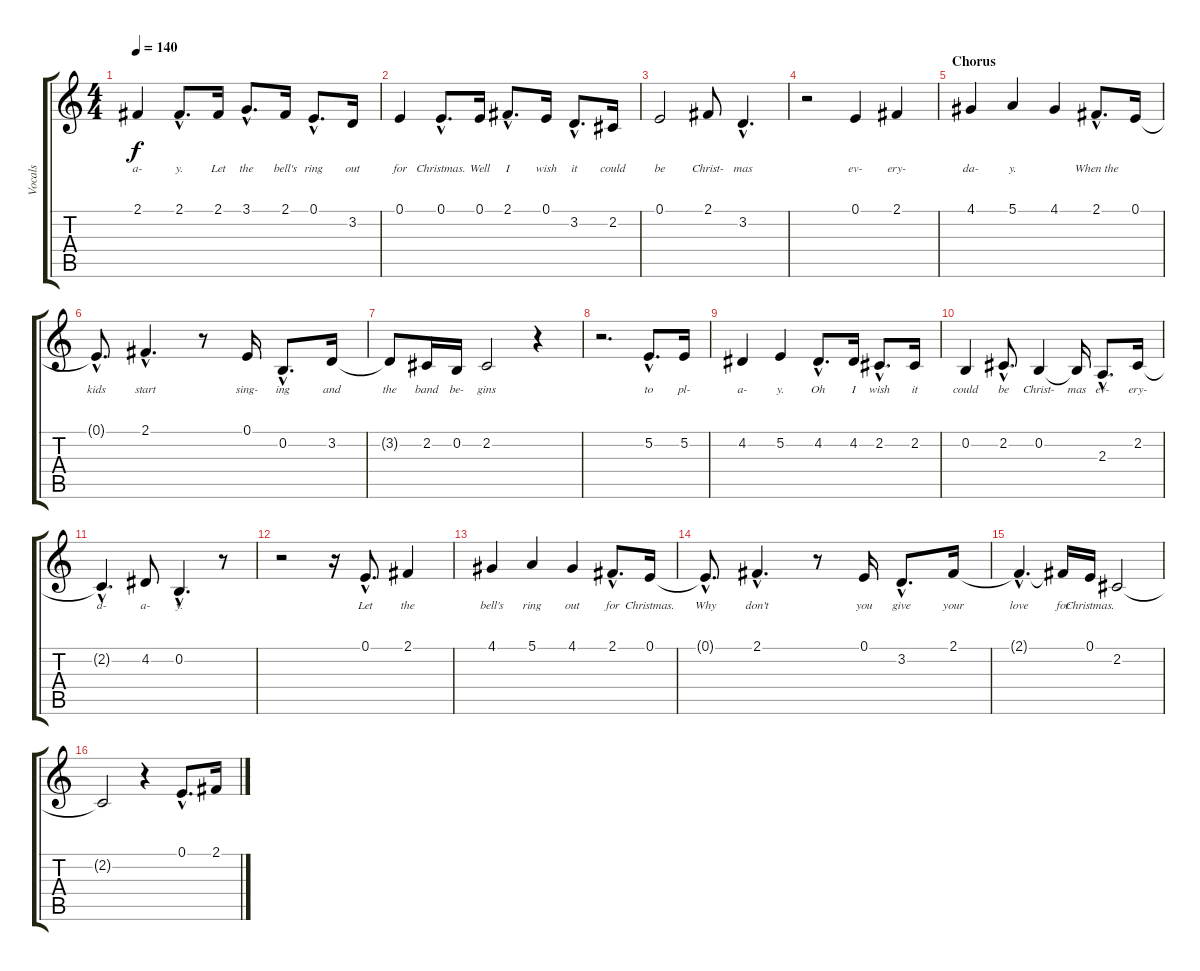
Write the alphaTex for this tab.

\track ("Vocals" "Vocals") {instrument lead5charang}
\staff {score tabs}
\tuning (E4 B3 G3 D3 A2 E2) {hide}
\ts (4 4)
\tempo 140
\clef g2
\ks c
2.1.4{lyrics (0 "a-") lyrics (1 "") lyrics (2 "") lyrics (3 "") lyrics (4 "") dy f} 2.1{hac}.8{d lyrics (0 "y.") lyrics (1 "") lyrics (2 "") lyrics (3 "") lyrics (4 "")} 2.1.16{lyrics (0 "Let") lyrics (1 "") lyrics (2 "") lyrics (3 "") lyrics (4 "")} 3.1{hac}.8{d lyrics (0 "the") lyrics (1 "") lyrics (2 "") lyrics (3 "") lyrics (4 "")} 2.1.16{lyrics (0 "bell's") lyrics (1 "") lyrics (2 "") lyrics (3 "") lyrics (4 "")} 0.1{hac}.8{d lyrics (0 "ring") lyrics (1 "") lyrics (2 "") lyrics (3 "") lyrics (4 "")} 3.2.16{lyrics (0 "out") lyrics (1 "") lyrics (2 "") lyrics (3 "") lyrics (4 "")} |
0.1.4{lyrics (0 "for") lyrics (1 "") lyrics (2 "") lyrics (3 "") lyrics (4 "")} 0.1{hac}.8{d lyrics (0 "Christmas.") lyrics (1 "") lyrics (2 "") lyrics (3 "") lyrics (4 "")} 0.1.16{lyrics (0 "Well") lyrics (1 "") lyrics (2 "") lyrics (3 "") lyrics (4 "")} 2.1{hac}.8{d lyrics (0 "I") lyrics (1 "") lyrics (2 "") lyrics (3 "") lyrics (4 "")} 0.1.16{lyrics (0 "wish") lyrics (1 "") lyrics (2 "") lyrics (3 "") lyrics (4 "")} 3.2{hac}.8{d lyrics (0 "it") lyrics (1 "") lyrics (2 "") lyrics (3 "") lyrics (4 "")} 2.2.16{lyrics (0 "could") lyrics (1 "") lyrics (2 "") lyrics (3 "") lyrics (4 "")} |
0.1.2{lyrics (0 "be") lyrics (1 "") lyrics (2 "") lyrics (3 "") lyrics (4 "")} 2.1.8{lyrics (0 "Christ-") lyrics (1 "") lyrics (2 "") lyrics (3 "") lyrics (4 "")} 3.2{hac}.4{d lyrics (0 "mas") lyrics (1 "") lyrics (2 "") lyrics (3 "") lyrics (4 "")} |
r.2 0.1.4{lyrics (0 "ev-") lyrics (1 "") lyrics (2 "") lyrics (3 "") lyrics (4 "")} 2.1.4{lyrics (0 "ery-") lyrics (1 "") lyrics (2 "") lyrics (3 "") lyrics (4 "")} |
\section ("" "Chorus")
4.1.4{lyrics (0 "da-") lyrics (1 "") lyrics (2 "") lyrics (3 "") lyrics (4 "")} 5.1.4{lyrics (0 "y.") lyrics (1 "") lyrics (2 "") lyrics (3 "") lyrics (4 "")} 4.1.4{lyrics (0 "") lyrics (1 "") lyrics (2 "") lyrics (3 "") lyrics (4 "")} 2.1{hac}.8{d lyrics (0 "When the") lyrics (1 "") lyrics (2 "") lyrics (3 "") lyrics (4 "")} 0.1.16{lyrics (0 "") lyrics (1 "") lyrics (2 "") lyrics (3 "") lyrics (4 "")} |
0.1{hac t}.8{d lyrics (0 "kids") lyrics (1 "") lyrics (2 "") lyrics (3 "") lyrics (4 "")} 2.1{hac}.4{d lyrics (0 "start") lyrics (1 "") lyrics (2 "") lyrics (3 "") lyrics (4 "")} r.8 0.1.16{lyrics (0 "sing-") lyrics (1 "") lyrics (2 "") lyrics (3 "") lyrics (4 "")} 0.2{hac}.8{d lyrics (0 "ing") lyrics (1 "") lyrics (2 "") lyrics (3 "") lyrics (4 "")} 3.2.16{lyrics (0 "and") lyrics (1 "") lyrics (2 "") lyrics (3 "") lyrics (4 "")} |
3.2{t}.8{lyrics (0 "the") lyrics (1 "") lyrics (2 "") lyrics (3 "") lyrics (4 "")} 2.2.16{lyrics (0 "band") lyrics (1 "") lyrics (2 "") lyrics (3 "") lyrics (4 "")} 0.2.16{lyrics (0 "be-") lyrics (1 "") lyrics (2 "") lyrics (3 "") lyrics (4 "")} 2.2.2{lyrics (0 "gins") lyrics (1 "") lyrics (2 "") lyrics (3 "") lyrics (4 "")} r.4 |
r.2{d} 5.2{hac}.8{d lyrics (0 "to") lyrics (1 "") lyrics (2 "") lyrics (3 "") lyrics (4 "")} 5.2.16{lyrics (0 "pl-") lyrics (1 "") lyrics (2 "") lyrics (3 "") lyrics (4 "")} |
4.2.4{lyrics (0 "a-") lyrics (1 "") lyrics (2 "") lyrics (3 "") lyrics (4 "")} 5.2.4{lyrics (0 "y.") lyrics (1 "") lyrics (2 "") lyrics (3 "") lyrics (4 "")} 4.2{hac}.8{d lyrics (0 "Oh") lyrics (1 "") lyrics (2 "") lyrics (3 "") lyrics (4 "")} 4.2.16{lyrics (0 "I") lyrics (1 "") lyrics (2 "") lyrics (3 "") lyrics (4 "")} 2.2{hac}.8{d lyrics (0 "wish") lyrics (1 "") lyrics (2 "") lyrics (3 "") lyrics (4 "")} 2.2.16{lyrics (0 "it") lyrics (1 "") lyrics (2 "") lyrics (3 "") lyrics (4 "")} |
0.2.4{lyrics (0 "could") lyrics (1 "") lyrics (2 "") lyrics (3 "") lyrics (4 "")} 2.2{hac}.8{d lyrics (0 "be") lyrics (1 "") lyrics (2 "") lyrics (3 "") lyrics (4 "")} 0.2.4{lyrics (0 "Christ-") lyrics (1 "") lyrics (2 "") lyrics (3 "") lyrics (4 "")} 0.2{t}.16{lyrics (0 "mas") lyrics (1 "") lyrics (2 "") lyrics (3 "") lyrics (4 "")} 2.3{hac}.8{d lyrics (0 "ev-") lyrics (1 "") lyrics (2 "") lyrics (3 "") lyrics (4 "")} 2.2.16{lyrics (0 "ery-") lyrics (1 "") lyrics (2 "") lyrics (3 "") lyrics (4 "")} |
2.2{hac t}.4{d lyrics (0 "d-") lyrics (1 "") lyrics (2 "") lyrics (3 "") lyrics (4 "")} 4.2.8{lyrics (0 "a-") lyrics (1 "") lyrics (2 "") lyrics (3 "") lyrics (4 "")} 0.2{hac}.4{d lyrics (0 "y.") lyrics (1 "") lyrics (2 "") lyrics (3 "") lyrics (4 "")} r.8 |
r.2 r.16 0.1{hac}.8{d lyrics (0 "Let") lyrics (1 "") lyrics (2 "") lyrics (3 "") lyrics (4 "")} 2.1.4{lyrics (0 "the") lyrics (1 "") lyrics (2 "") lyrics (3 "") lyrics (4 "")} |
4.1.4{lyrics (0 "bell's") lyrics (1 "") lyrics (2 "") lyrics (3 "") lyrics (4 "")} 5.1.4{lyrics (0 "ring") lyrics (1 "") lyrics (2 "") lyrics (3 "") lyrics (4 "")} 4.1.4{lyrics (0 "out") lyrics (1 "") lyrics (2 "") lyrics (3 "") lyrics (4 "")} 2.1{hac}.8{d lyrics (0 "for") lyrics (1 "") lyrics (2 "") lyrics (3 "") lyrics (4 "")} 0.1.16{lyrics (0 "Christmas.") lyrics (1 "") lyrics (2 "") lyrics (3 "") lyrics (4 "")} |
0.1{hac t}.8{d lyrics (0 "Why") lyrics (1 "") lyrics (2 "") lyrics (3 "") lyrics (4 "")} 2.1{hac}.4{d lyrics (0 "don't") lyrics (1 "") lyrics (2 "") lyrics (3 "") lyrics (4 "")} r.8 0.1.16{lyrics (0 "you") lyrics (1 "") lyrics (2 "") lyrics (3 "") lyrics (4 "")} 3.2{hac}.8{d lyrics (0 "give") lyrics (1 "") lyrics (2 "") lyrics (3 "") lyrics (4 "")} 2.1.16{lyrics (0 "your") lyrics (1 "") lyrics (2 "") lyrics (3 "") lyrics (4 "")} |
2.1{hac t}.4{d lyrics (0 "love") lyrics (1 "") lyrics (2 "") lyrics (3 "") lyrics (4 "")} 2.1{t}.16{lyrics (0 "for") lyrics (1 "") lyrics (2 "") lyrics (3 "") lyrics (4 "")} 0.1.16{lyrics (0 "Christmas.") lyrics (1 "") lyrics (2 "") lyrics (3 "") lyrics (4 "")} 2.2.2{lyrics (0 "") lyrics (1 "") lyrics (2 "") lyrics (3 "") lyrics (4 "")} |
2.2{t}.2{lyrics (0 "") lyrics (1 "") lyrics (2 "") lyrics (3 "") lyrics (4 "")} r.4 0.1{hac}.8{d lyrics (0 "") lyrics (1 "") lyrics (2 "") lyrics (3 "") lyrics (4 "")} 2.1.16{lyrics (0 "") lyrics (1 "") lyrics (2 "") lyrics (3 "") lyrics (4 "")}
